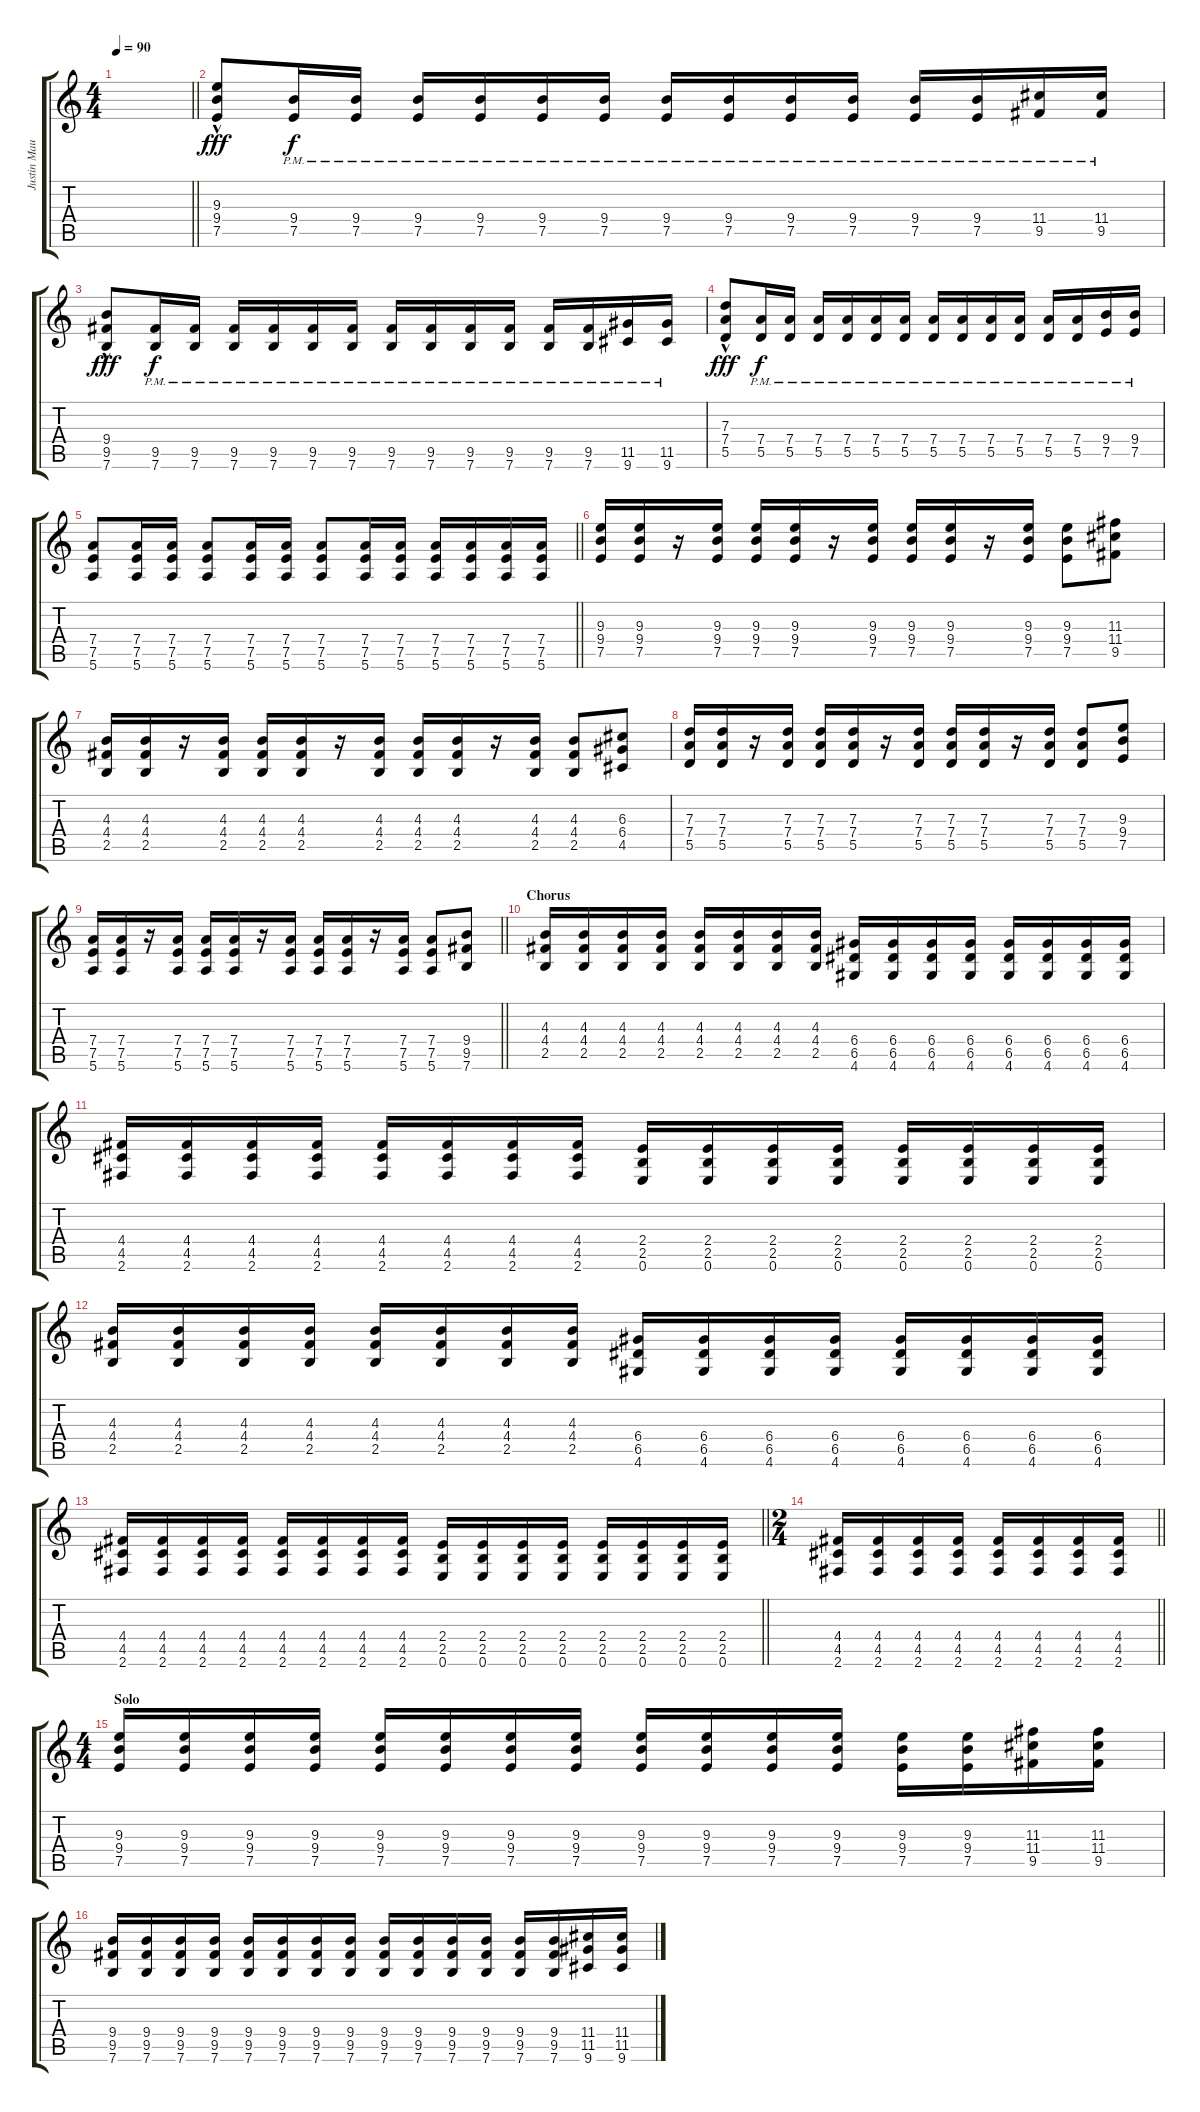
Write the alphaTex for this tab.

\track ("Justin Mauriello - Guitar" "Justin Mau") {instrument distortionguitar}
\staff {score tabs}
\tuning (E4 B3 G3 D3 A2 E2) {hide}
\ts (4 4)
\tempo 90
\clef g2
\barLineRight lightlight
\ks c
|
(9.3 9.4{hac} 7.5).8{dy fff} (9.4{pm} 7.5{pm}).16{dy f} (9.4{pm} 7.5{pm}).16 (9.4{pm} 7.5{pm}).16 (9.4{pm} 7.5{pm}).16 (9.4{pm} 7.5{pm}).16 (9.4{pm} 7.5{pm}).16 (9.4{pm} 7.5{pm}).16 (9.4{pm} 7.5{pm}).16 (9.4{pm} 7.5{pm}).16 (9.4{pm} 7.5{pm}).16 (9.4{pm} 7.5{pm}).16 (9.4{pm} 7.5{pm}).16 (11.4{pm} 9.5{pm}).16 (11.4{pm} 9.5{pm}).16 |
(9.4 9.5 7.6{hac}).8{dy fff} (9.5{pm} 7.6{pm}).16{dy f} (9.5{pm} 7.6{pm}).16 (9.5{pm} 7.6{pm}).16 (9.5{pm} 7.6{pm}).16 (9.5{pm} 7.6{pm}).16 (9.5{pm} 7.6{pm}).16 (9.5{pm} 7.6{pm}).16 (9.5{pm} 7.6{pm}).16 (9.5{pm} 7.6{pm}).16 (9.5{pm} 7.6{pm}).16 (9.5{pm} 7.6{pm}).16 (9.5{pm} 7.6{pm}).16 (11.5{pm} 9.6{pm}).16 (11.5{pm} 9.6{pm}).16 |
(7.3 7.4{hac} 5.5).8{dy fff} (7.4{pm} 5.5{pm}).16{dy f} (7.4{pm} 5.5{pm}).16 (7.4{pm} 5.5{pm}).16 (7.4{pm} 5.5{pm}).16 (7.4{pm} 5.5{pm}).16 (7.4{pm} 5.5{pm}).16 (7.4{pm} 5.5{pm}).16 (7.4{pm} 5.5{pm}).16 (7.4{pm} 5.5{pm}).16 (7.4{pm} 5.5{pm}).16 (7.4{pm} 5.5{pm}).16 (7.4{pm} 5.5{pm}).16 (9.4{pm} 7.5{pm}).16 (9.4{pm} 7.5{pm}).16 |
\barLineRight lightlight
(7.4 7.5 5.6).8 (7.4 7.5 5.6).16 (7.4 7.5 5.6).16 (7.4 7.5 5.6).8 (7.4 7.5 5.6).16 (7.4 7.5 5.6).16 (7.4 7.5 5.6).8 (7.4 7.5 5.6).16 (7.4 7.5 5.6).16 (7.4 7.5 5.6).16 (7.4 7.5 5.6).16 (7.4 7.5 5.6).16 (7.4 7.5 5.6).16 |
(9.3 9.4 7.5).16 (9.3 9.4 7.5).16 r.16 (9.3 9.4 7.5).16 (9.3 9.4 7.5).16 (9.3 9.4 7.5).16 r.16 (9.3 9.4 7.5).16 (9.3 9.4 7.5).16 (9.3 9.4 7.5).16 r.16 (9.3 9.4 7.5).16 (9.3 9.4 7.5).8 (11.3 11.4 9.5).8 |
(4.3 4.4 2.5).16 (4.3 4.4 2.5).16 r.16 (4.3 4.4 2.5).16 (4.3 4.4 2.5).16 (4.3 4.4 2.5).16 r.16 (4.3 4.4 2.5).16 (4.3 4.4 2.5).16 (4.3 4.4 2.5).16 r.16 (4.3 4.4 2.5).16 (4.3 4.4 2.5).8 (6.3 6.4 4.5).8 |
(7.3 7.4 5.5).16 (7.3 7.4 5.5).16 r.16 (7.3 7.4 5.5).16 (7.3 7.4 5.5).16 (7.3 7.4 5.5).16 r.16 (7.3 7.4 5.5).16 (7.3 7.4 5.5).16 (7.3 7.4 5.5).16 r.16 (7.3 7.4 5.5).16 (7.3 7.4 5.5).8 (9.3 9.4 7.5).8 |
\barLineRight lightlight
(7.4 7.5 5.6).16 (7.4 7.5 5.6).16 r.16 (7.4 7.5 5.6).16 (7.4 7.5 5.6).16 (7.4 7.5 5.6).16 r.16 (7.4 7.5 5.6).16 (7.4 7.5 5.6).16 (7.4 7.5 5.6).16 r.16 (7.4 7.5 5.6).16 (7.4 7.5 5.6).8 (9.4 9.5 7.6).8 |
\section ("" "Chorus")
(4.3 4.4 2.5).16 (4.3 4.4 2.5).16 (4.3 4.4 2.5).16 (4.3 4.4 2.5).16 (4.3 4.4 2.5).16 (4.3 4.4 2.5).16 (4.3 4.4 2.5).16 (4.3 4.4 2.5).16 (6.4 6.5 4.6).16 (6.4 6.5 4.6).16 (6.4 6.5 4.6).16 (6.4 6.5 4.6).16 (6.4 6.5 4.6).16 (6.4 6.5 4.6).16 (6.4 6.5 4.6).16 (6.4 6.5 4.6).16 |
(4.4 4.5 2.6).16 (4.4 4.5 2.6).16 (4.4 4.5 2.6).16 (4.4 4.5 2.6).16 (4.4 4.5 2.6).16 (4.4 4.5 2.6).16 (4.4 4.5 2.6).16 (4.4 4.5 2.6).16 (2.4 2.5 0.6).16 (2.4 2.5 0.6).16 (2.4 2.5 0.6).16 (2.4 2.5 0.6).16 (2.4 2.5 0.6).16 (2.4 2.5 0.6).16 (2.4 2.5 0.6).16 (2.4 2.5 0.6).16 |
(4.3 4.4 2.5).16 (4.3 4.4 2.5).16 (4.3 4.4 2.5).16 (4.3 4.4 2.5).16 (4.3 4.4 2.5).16 (4.3 4.4 2.5).16 (4.3 4.4 2.5).16 (4.3 4.4 2.5).16 (6.4 6.5 4.6).16 (6.4 6.5 4.6).16 (6.4 6.5 4.6).16 (6.4 6.5 4.6).16 (6.4 6.5 4.6).16 (6.4 6.5 4.6).16 (6.4 6.5 4.6).16 (6.4 6.5 4.6).16 |
\barLineRight lightlight
(4.4 4.5 2.6).16 (4.4 4.5 2.6).16 (4.4 4.5 2.6).16 (4.4 4.5 2.6).16 (4.4 4.5 2.6).16 (4.4 4.5 2.6).16 (4.4 4.5 2.6).16 (4.4 4.5 2.6).16 (2.4 2.5 0.6).16 (2.4 2.5 0.6).16 (2.4 2.5 0.6).16 (2.4 2.5 0.6).16 (2.4 2.5 0.6).16 (2.4 2.5 0.6).16 (2.4 2.5 0.6).16 (2.4 2.5 0.6).16 |
\ts (2 4)
\barLineRight lightlight
(4.4 4.5 2.6).16 (4.4 4.5 2.6).16 (4.4 4.5 2.6).16 (4.4 4.5 2.6).16 (4.4 4.5 2.6).16 (4.4 4.5 2.6).16 (4.4 4.5 2.6).16 (4.4 4.5 2.6).16 |
\ts (4 4)
\section ("" "Solo")
(9.3 9.4 7.5).16 (9.3 9.4 7.5).16 (9.3 9.4 7.5).16 (9.3 9.4 7.5).16 (9.3 9.4 7.5).16 (9.3 9.4 7.5).16 (9.3 9.4 7.5).16 (9.3 9.4 7.5).16 (9.3 9.4 7.5).16 (9.3 9.4 7.5).16 (9.3 9.4 7.5).16 (9.3 9.4 7.5).16 (9.3 9.4 7.5).16 (9.3 9.4 7.5).16 (11.3 11.4 9.5).16 (11.3 11.4 9.5).16 |
(9.4 9.5 7.6).16 (9.4 9.5 7.6).16 (9.4 9.5 7.6).16 (9.4 9.5 7.6).16 (9.4 9.5 7.6).16 (9.4 9.5 7.6).16 (9.4 9.5 7.6).16 (9.4 9.5 7.6).16 (9.4 9.5 7.6).16 (9.4 9.5 7.6).16 (9.4 9.5 7.6).16 (9.4 9.5 7.6).16 (9.4 9.5 7.6).16 (9.4 9.5 7.6).16 (11.4 11.5 9.6).16 (11.4 11.5 9.6).16
